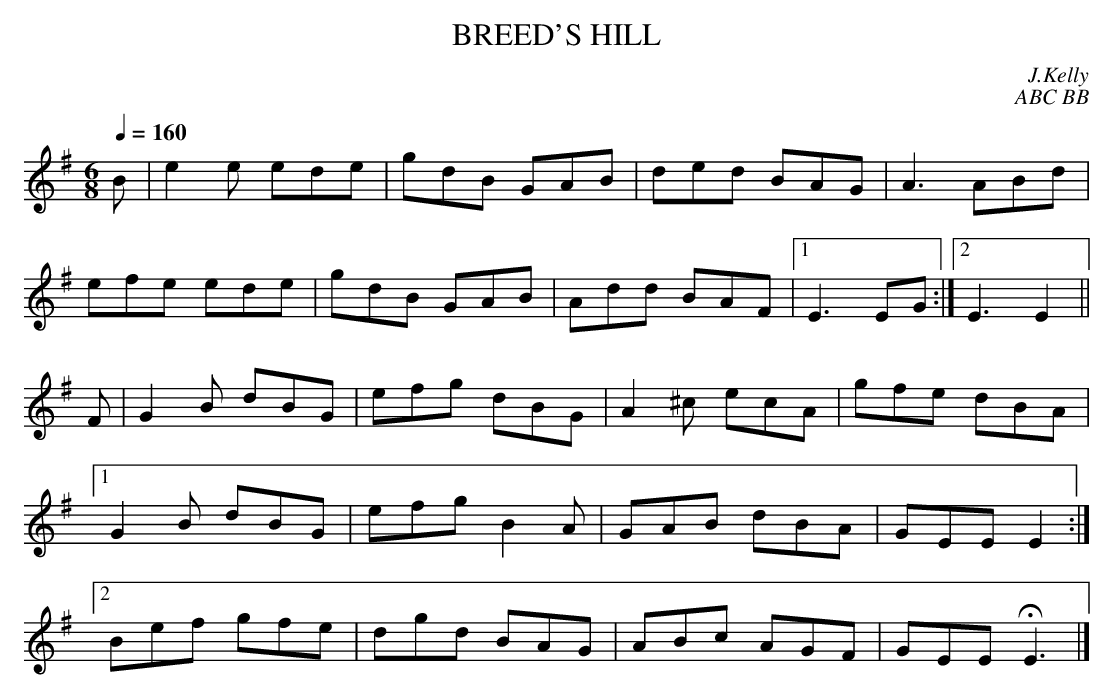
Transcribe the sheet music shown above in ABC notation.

X:1
T:BREED'S HILL
C:J.Kelly
C:ABC BB
M:6/8
L:1/8
Q:1/4=160
K:Em
B|e2e ede|gdB GAB|ded BAG|A3 ABd|
efe ede|gdB GAB|Add BAF|1 E3 EG :|2 E3 E2||
F|G2B dBG|efg dBG|A2^c ecA|gfe dBA|
[1 G2B dBG|efg B2A|GAB dBA|GEE E2 :|
[2 Bef gfe|dgd BAG|ABc AGF|GEE HE3 |]
